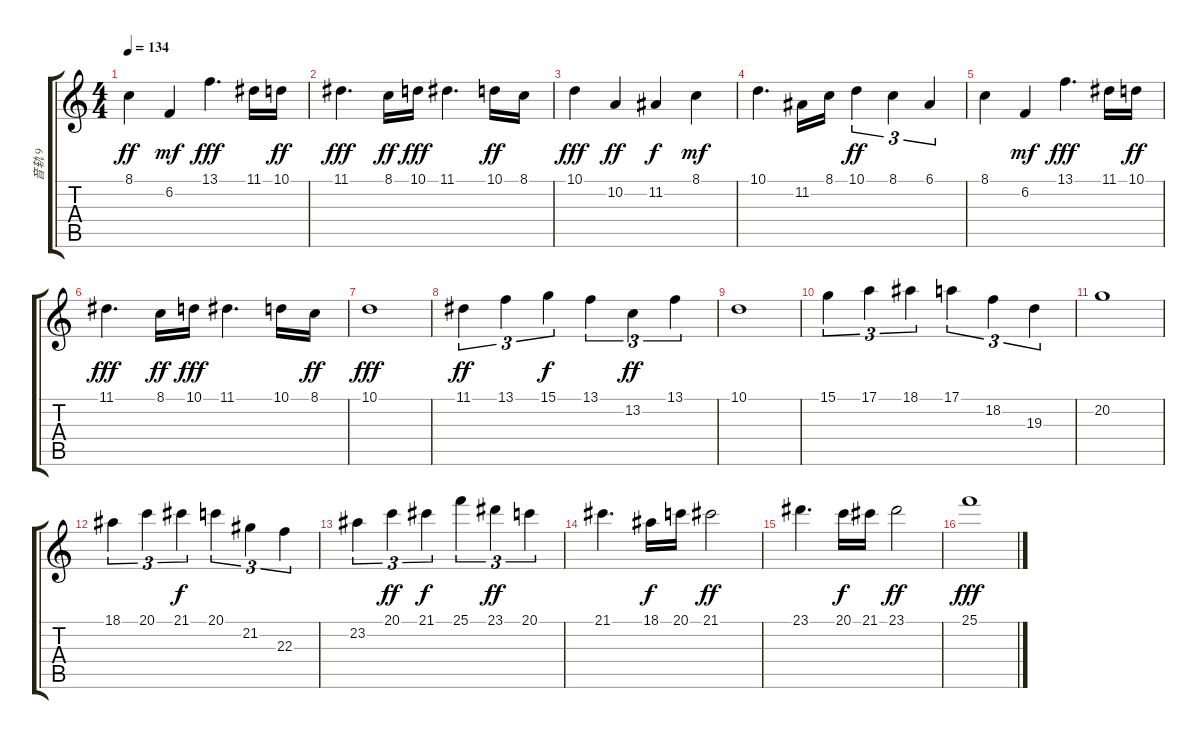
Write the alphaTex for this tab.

\track ("音轨 9" "音轨 9") {instrument lead2sawtooth}
\staff {score tabs}
\tuning (E4 B3 G3 D3 A2 E2) {hide}
\ts (4 4)
\tempo 134
\clef g2
\ks c
8.1.4{dy ff} 6.2.4{dy mf} 13.1.4{d dy fff} 11.1.16 10.1.16{dy ff} |
11.1.4{d dy fff} 8.1.16{dy ff} 10.1.16{dy fff} 11.1.4{d} 10.1.16{dy ff} 8.1.16 |
10.1.4{dy fff} 10.2.4{dy ff} 11.2.4{dy f} 8.1.4{dy mf} |
10.1.4{d} 11.2.16 8.1.16 10.1.4{tu (3 2) dy ff} 8.1.4{tu (3 2)} 6.1.4{tu (3 2)} |
8.1.4 6.2.4{dy mf} 13.1.4{d dy fff} 11.1.16 10.1.16{dy ff} |
11.1.4{d dy fff} 8.1.16{dy ff} 10.1.16{dy fff} 11.1.4{d} 10.1.16 8.1.16{dy ff} |
10.1.1{dy fff} |
11.1.4{tu (3 2) dy ff volume 11} 13.1.4{tu (3 2)} 15.1.4{tu (3 2) dy f} 13.1.4{tu (3 2)} 13.2.4{tu (3 2) dy ff} 13.1.4{tu (3 2)} |
10.1.1 |
15.1.4{tu (3 2)} 17.1.4{tu (3 2)} 18.1.4{tu (3 2)} 17.1.4{tu (3 2)} 18.2.4{tu (3 2)} 19.3.4{tu (3 2)} |
20.2.1 |
18.1.4{tu (3 2)} 20.1.4{tu (3 2)} 21.1.4{tu (3 2) dy f} 20.1.4{tu (3 2)} 21.2.4{tu (3 2)} 22.3.4{tu (3 2)} |
23.2.4{tu (3 2)} 20.1.4{tu (3 2) dy ff} 21.1.4{tu (3 2) dy f} 25.1.4{tu (3 2)} 23.1.4{tu (3 2) dy ff} 20.1.4{tu (3 2)} |
21.1.4{d} 18.1.16{dy f} 20.1.16 21.1.2{dy ff} |
23.1.4{d} 20.1.16{dy f} 21.1.16 23.1.2{dy ff} |
25.1.1{dy fff volume 14}
